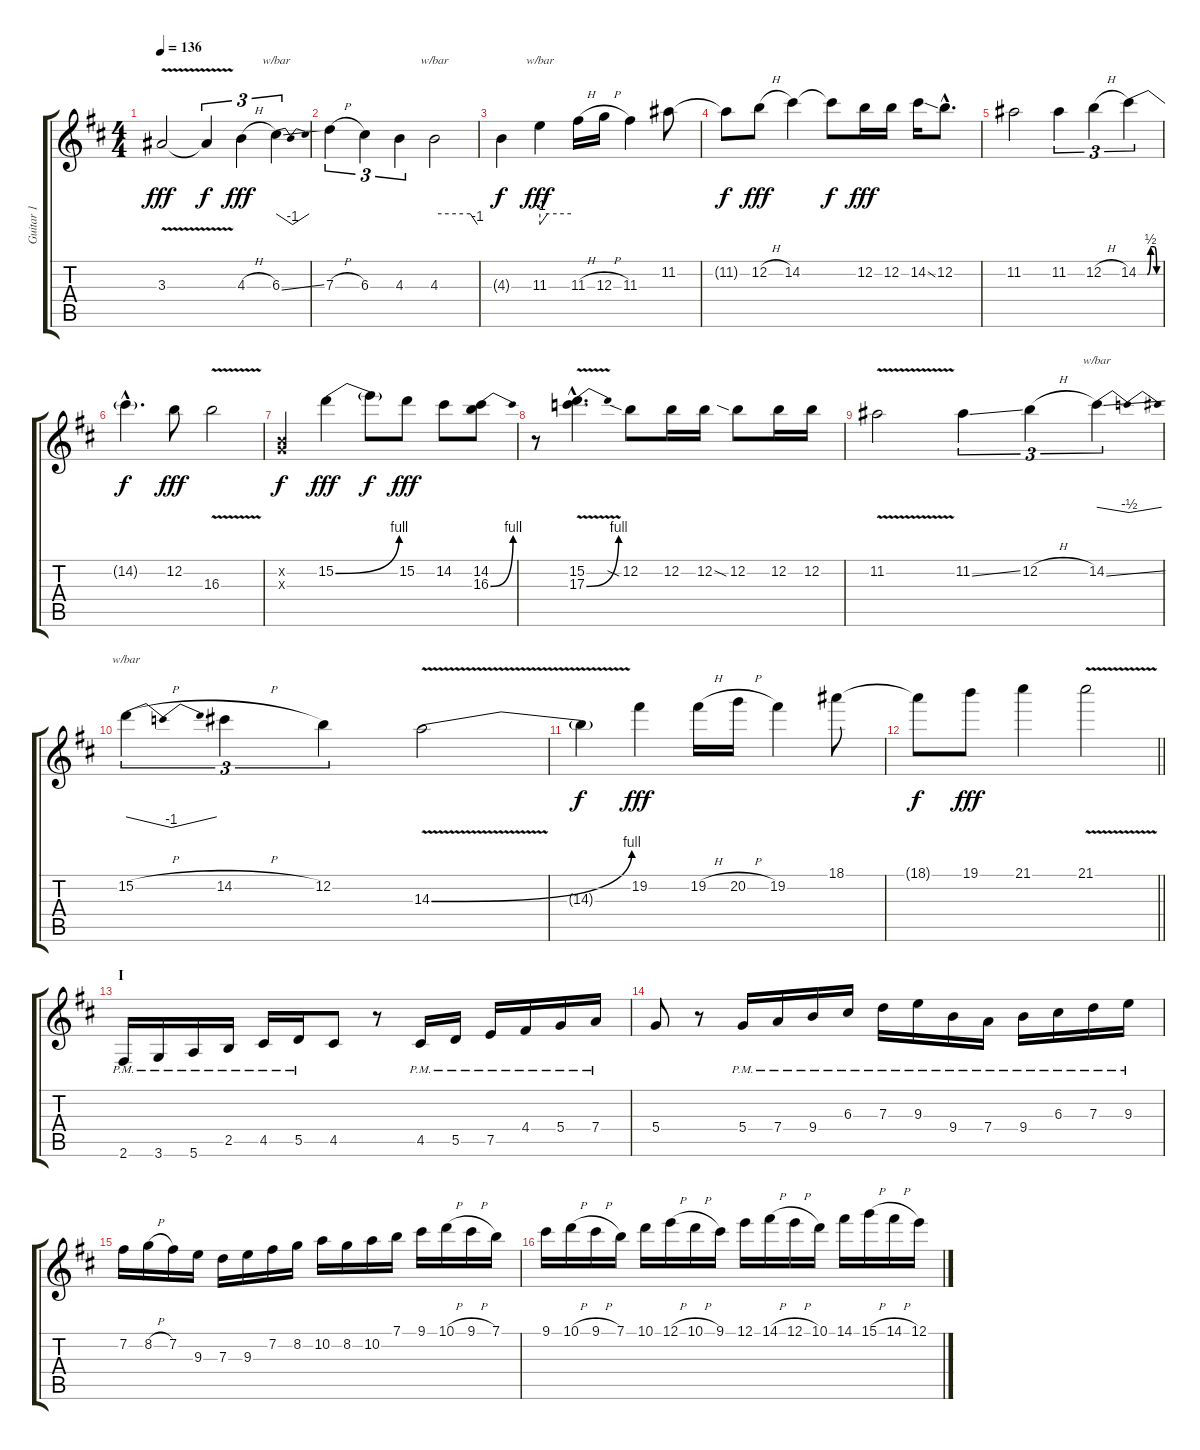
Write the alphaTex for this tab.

\track ("Guitar 1" "Guitar 1") {instrument distortionguitar}
\staff {score tabs}
\tuning (E4 B3 G3 D3 A2 E2) {hide}
\ts (4 4)
\tempo 136
\clef g2
\ks d
3.3{v}.2{dy fff} 3.3{t}.4{tu (3 2) dy f} 4.3{h}.4{tu (3 2) dy fff} 6.3{ss}.4{tu (3 2) tbe (dip default 0 0 30 -4 60 0)} |
7.3{h}.4{tu (3 2)} 6.3.4{tu (3 2)} 4.3.4{tu (3 2)} 4.3.2{tbe (custom default 0 0 50 0 60 -4)} |
4.3{t}.4{dy f} 11.3.4{tbe (custom default 0 -4 15 0 60 0) dy fff} 11.3{h}.16 12.3{h}.16 11.3.4 11.2.8 |
11.2{t}.8{dy f} 12.2{h}.8{dy fff} 14.2.4 14.2{t}.8{dy f} 12.2.16{dy fff} 12.2.16 14.2{ss}.16 12.2{hac}.8{d} |
11.2.2 11.2.4{tu (3 2)} 12.2{h}.4{tu (3 2)} 14.2{be (custom 0 0 25 0 35 2 45 2 52 0 60 0)}.4{tu (3 2)} |
14.2{hac t}.4{d dy f} 12.2.8{dy fff} 16.3{v}.2 |
(0.2{x} 0.3{x}).4{dy f} 15.2{be (bend 0 0 60 4)}.4{dy fff} 15.2{t}.8{dy f} 15.2.8{dy fff} 14.2.8 (14.2 16.3{be (bend 0 0 60 4)}).8 |
r.8 (15.2{hac} 17.3{be (bend 0 0 60 4) v hac}).4{d} 12.2{sia}.8 12.2.16 12.2.16 12.2{sia}.8 12.2.16 12.2.16 |
11.2{v}.2 11.2{ss}.4{tu (3 2)} 12.2{h}.4{tu (3 2)} 14.2{ss}.4{tu (3 2) tbe (dip default 0 0 30 -2 60 0)} |
15.2{h}.4{tu (3 2) tbe (dip default 0 0 30 -4 60 0)} 14.2{h}.4{tu (3 2)} 12.2.4{tu (3 2)} 14.3{be (bend 0 0 60 4) v}.2 |
14.3{t}.4{dy f} 19.2.4{dy fff} 19.2{h}.16 20.2{h}.16 19.2.4 18.1.8 |
\barLineRight lightlight
18.1{t}.8{dy f} 19.1.8{dy fff} 21.1.4 21.1{v}.2 |
\section ("" "I")
2.6{pm}.16 3.6{pm}.16 5.6{pm}.16 2.5{pm}.16 4.5{pm}.16 5.5{pm}.16 4.5.8 r.8 4.5{pm}.16 5.5{pm}.16 7.5{pm}.16 4.4{pm}.16 5.4{pm}.16 7.4{pm}.16 |
5.4.8 r.8 5.4{pm}.16 7.4{pm}.16 9.4{pm}.16 6.3{pm}.16 7.3{pm}.16 9.3{pm}.16 9.4{pm}.16 7.4{pm}.16 9.4{pm}.16 6.3{pm}.16 7.3{pm}.16 9.3{pm}.16 |
7.2.16 8.2{h}.16 7.2.16 9.3.16 7.3.16 9.3.16 7.2.16 8.2.16 10.2.16 8.2.16 10.2.16 7.1.16 9.1.16 10.1{h}.16 9.1{h}.16 7.1.16 |
9.1.16 10.1{h}.16 9.1{h}.16 7.1.16 10.1.16 12.1{h}.16 10.1{h}.16 9.1.16 12.1.16 14.1{h}.16 12.1{h}.16 10.1.16 14.1.16 15.1{h}.16 14.1{h}.16 12.1.16
